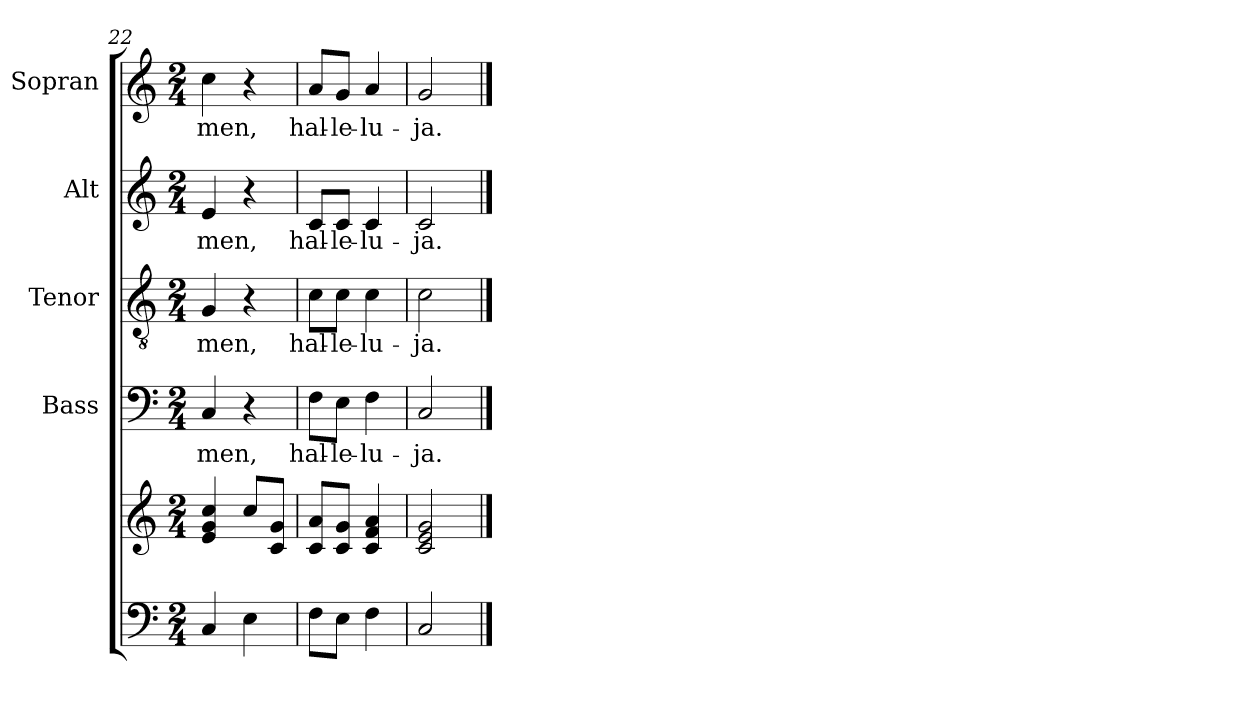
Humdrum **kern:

**kern	**kern	**kern	**text	**kern	**text	**kern	**text	**kern	**text
*part5	*part5	*part4	*part4	*part3	*part3	*part2	*part2	*part1	*part1
*staff6	*staff5	*staff4	*staff4	*staff3	*staff3	*staff2	*staff2	*staff1	*staff1
*	*	*I"Bass	*	*I"Tenor	*	*I"Alt	*	*I"Sopran	*
*	*	*I'B.	*	*I'T.	*	*I'A.	*	*I'S.	*
*clefF4	*clefG2	*clefF4	*	*clefGv2	*	*clefG2	*	*clefG2	*
*k[]	*k[]	*k[]	*	*k[]	*	*k[]	*	*k[]	*
*C:	*C:	*C:	*	*C:	*	*C:	*	*C:	*
*M2/4	*M2/4	*M2/4	*	*M2/4	*	*M2/4	*	*M2/4	*
=22	=22	=22	=22	=22	=22	=22	=22	=22	=22
!	!	!	!LO:LY:b	!	!LO:LY:b	!	!LO:LY:b	!	!LO:LY:b
4C/	4e/ 4g/ 4cc/	4C/	-men,	4G/	-men,	4e/	-men,	4cc\	-men,
4E\	8cc/L	4r	.	4r	.	4r	.	4r	.
.	8c/ 8g/J	.	.	.	.	.	.	.	.
=23	=23	=23	=23	=23	=23	=23	=23	=23	=23
!	!	!	!LO:LY:b	!	!LO:LY:b	!	!LO:LY:b	!	!LO:LY:b
8F\L	8c/ 8a/L	8F\L	hal-	8c\L	hal-	8c/L	hal-	8a/L	hal-
!	!	!	!LO:LY:b	!	!LO:LY:b	!	!LO:LY:b	!	!LO:LY:b
8E\J	8c/ 8g/J	8E\J	-le-	8c\J	-le-	8c/J	-le-	8g/J	-le-
!	!	!	!LO:LY:b	!	!LO:LY:b	!	!LO:LY:b	!	!LO:LY:b
4F\	4c/ 4f/ 4a/	4F\	-lu-	4c\	-lu-	4c/	-lu-	4a/	-lu-
=24	=24	=24	=24	=24	=24	=24	=24	=24	=24
!	!	!	!LO:LY:b	!	!LO:LY:b	!	!LO:LY:b	!	!LO:LY:b
2C/	2c/ 2e/ 2g/	2C/	-ja.	2c\	-ja.	2c/	-ja.	2g/	-ja.
==	==	==	==	==	==	==	==	==	==
*-	*-	*-	*-	*-	*-	*-	*-	*-	*-
